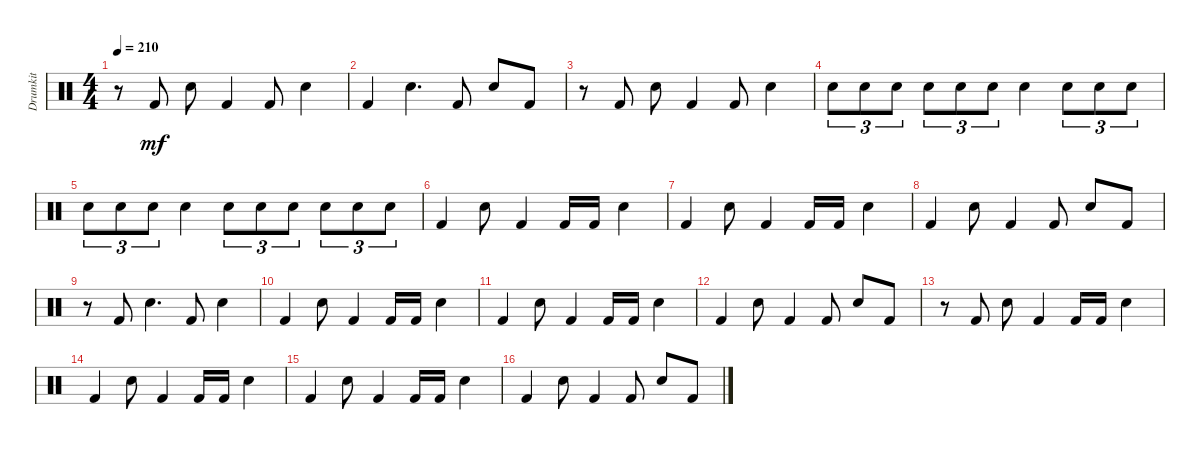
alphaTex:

\track ("Drumkit" "Drumkit") {instrument percussion}
\staff {score}
\articulation defaults
\ts (4 4)
\tempo 210
\clef neutral
\ks c
r.8{dy mf} "Kick (hit) 2".8 "Snare (hit) 2".8 "Kick (hit) 2".4 "Kick (hit) 2".8 "Snare (hit) 2".4 |
"Kick (hit) 2".4 "Snare (hit) 2".4{d} "Kick (hit) 2".8 "Snare (hit) 2".8 "Kick (hit) 2".8 |
r.8 "Kick (hit) 2".8 "Snare (hit) 2".8 "Kick (hit) 2".4 "Kick (hit) 2".8 "Snare (hit) 2".4 |
"Snare (hit) 2".8{tu (3 2)} "Snare (hit) 2".8{tu (3 2)} "Snare (hit) 2".8{tu (3 2)} "Snare (hit) 2".8{tu (3 2)} "Snare (hit) 2".8{tu (3 2)} "Snare (hit) 2".8{tu (3 2)} "Snare (hit) 2".4 "Snare (hit) 2".8{tu (3 2)} "Snare (hit) 2".8{tu (3 2)} "Snare (hit) 2".8{tu (3 2)} |
"Snare (hit) 2".8{tu (3 2)} "Snare (hit) 2".8{tu (3 2)} "Snare (hit) 2".8{tu (3 2)} "Snare (hit) 2".4 "Snare (hit) 2".8{tu (3 2)} "Snare (hit) 2".8{tu (3 2)} "Snare (hit) 2".8{tu (3 2)} "Snare (hit) 2".8{tu (3 2)} "Snare (hit) 2".8{tu (3 2)} "Snare (hit) 2".8{tu (3 2)} |
"Kick (hit) 2".4 "Snare (hit) 2".8 "Kick (hit) 2".4 "Kick (hit) 2".16 "Kick (hit) 2".16 "Snare (hit) 2".4 |
"Kick (hit) 2".4 "Snare (hit) 2".8 "Kick (hit) 2".4 "Kick (hit) 2".16 "Kick (hit) 2".16 "Snare (hit) 2".4 |
"Kick (hit) 2".4 "Snare (hit) 2".8 "Kick (hit) 2".4 "Kick (hit) 2".8 "Snare (hit) 2".8 "Kick (hit) 2".8 |
r.8 "Kick (hit) 2".8 "Snare (hit) 2".4{d} "Kick (hit) 2".8 "Snare (hit) 2".4 |
"Kick (hit) 2".4 "Snare (hit) 2".8 "Kick (hit) 2".4 "Kick (hit) 2".16 "Kick (hit) 2".16 "Snare (hit) 2".4 |
"Kick (hit) 2".4 "Snare (hit) 2".8 "Kick (hit) 2".4 "Kick (hit) 2".16 "Kick (hit) 2".16 "Snare (hit) 2".4 |
"Kick (hit) 2".4 "Snare (hit) 2".8 "Kick (hit) 2".4 "Kick (hit) 2".8 "Snare (hit) 2".8 "Kick (hit) 2".8 |
r.8 "Kick (hit) 2".8 "Snare (hit) 2".8 "Kick (hit) 2".4 "Kick (hit) 2".16 "Kick (hit) 2".16 "Snare (hit) 2".4 |
"Kick (hit) 2".4 "Snare (hit) 2".8 "Kick (hit) 2".4 "Kick (hit) 2".16 "Kick (hit) 2".16 "Snare (hit) 2".4 |
"Kick (hit) 2".4 "Snare (hit) 2".8 "Kick (hit) 2".4 "Kick (hit) 2".16 "Kick (hit) 2".16 "Snare (hit) 2".4 |
"Kick (hit) 2".4 "Snare (hit) 2".8 "Kick (hit) 2".4 "Kick (hit) 2".8 "Snare (hit) 2".8 "Kick (hit) 2".8
